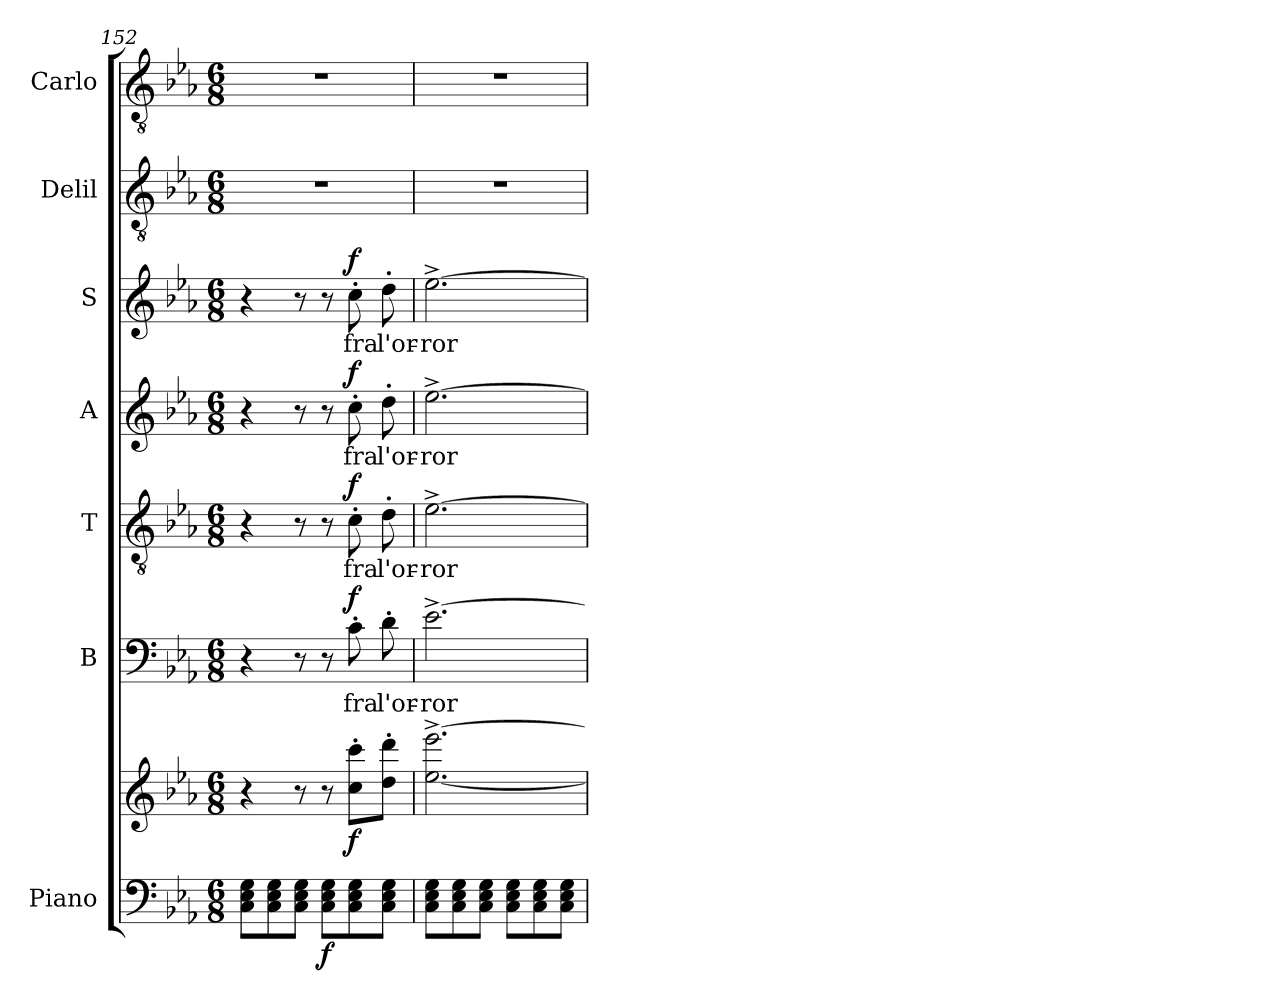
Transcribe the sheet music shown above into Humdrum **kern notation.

**kern	**kern	**dynam	**kern	**text	**dynam	**kern	**text	**dynam	**kern	**text	**dynam	**kern	**text	**dynam	**kern	**kern
*part7	*part7	*part7	*part6	*part6	*part6	*part5	*part5	*part5	*part4	*part4	*part4	*part3	*part3	*part3	*part2	*part1
*staff8	*staff7	*staff7/8	*staff6	*staff6	*staff6	*staff5	*staff5	*staff5	*staff4	*staff4	*staff4	*staff3	*staff3	*staff3	*staff2	*staff1
*I"Piano	*	*	*I"B	*	*	*I"T	*	*	*I"A	*	*	*I"S	*	*	*I"Delil	*I"Carlo
*I'Pno	*	*	*I'B	*	*	*I'T	*	*	*I'A	*	*	*I'S	*	*	*	*
*clefF4	*clefG2	*	*clefF4	*	*	*clefGv2	*	*	*clefG2	*	*	*clefG2	*	*	*clefGv2	*clefGv2
*k[b-e-a-]	*k[b-e-a-]	*	*k[b-e-a-]	*	*	*k[b-e-a-]	*	*	*k[b-e-a-]	*	*	*k[b-e-a-]	*	*	*k[b-e-a-]	*k[b-e-a-]
*M6/8	*M6/8	*	*M6/8	*	*	*M6/8	*	*	*M6/8	*	*	*M6/8	*	*	*M6/8	*M6/8
=152	=152	=152	=152	=152	=152	=152	=152	=152	=152	=152	=152	=152	=152	=152	=152	=152
8C\ 8E-\ 8G\L	4r	.	4r	.	.	4r	.	.	4r	.	.	4r	.	.	2.r	2.r
8C\ 8E-\ 8G\	.	.	.	.	.	.	.	.	.	.	.	.	.	.	.	.
8C\ 8E-\ 8G\J	8r	.	8r	.	.	8r	.	.	8r	.	.	8r	.	.	.	.
!	!	!LO:DY:b=2	!	!	!	!	!	!	!	!	!	!	!	!	!	!
8C\ 8E-\ 8G\L	8r	f	8r	.	.	8r	.	.	8r	.	.	8r	.	.	.	.
!	!	!LO:DY:b	!	!	!LO:DY:a	!	!	!LO:DY:a	!	!	!LO:DY:a	!	!	!LO:DY:a	!	!
8C\ 8E-\ 8G\	8cc\' 8ccc\'L	f	8c'\	fra	f	8c'\	fra	f	8cc'\	fra	f	8cc'\	fra	f	.	.
8C\ 8E-\ 8G\J	8dd\' 8ddd\'J	.	8d'\	l'or-	.	8d'\	l'or-	.	8dd'\	l'or-	.	8dd'\	l'or-	.	.	.
=153	=153	=153	=153	=153	=153	=153	=153	=153	=153	=153	=153	=153	=153	=153	=153	=153
8C\ 8E-\ 8G\L	[2.ee-\^ [2.eee-\^	.	[2.e-^\	-ror	.	[2.e-^\	-ror	.	[2.ee-^\	-ror	.	[2.ee-^\	-ror	.	2.r	2.r
8C\ 8E-\ 8G\	.	.	.	.	.	.	.	.	.	.	.	.	.	.	.	.
8C\ 8E-\ 8G\J	.	.	.	.	.	.	.	.	.	.	.	.	.	.	.	.
8C\ 8E-\ 8G\L	.	.	.	.	.	.	.	.	.	.	.	.	.	.	.	.
8C\ 8E-\ 8G\	.	.	.	.	.	.	.	.	.	.	.	.	.	.	.	.
8C\ 8E-\ 8G\J	.	.	.	.	.	.	.	.	.	.	.	.	.	.	.	.
=	=	=	=	=	=	=	=	=	=	=	=	=	=	=	=	=
*-	*-	*-	*-	*-	*-	*-	*-	*-	*-	*-	*-	*-	*-	*-	*-	*-
